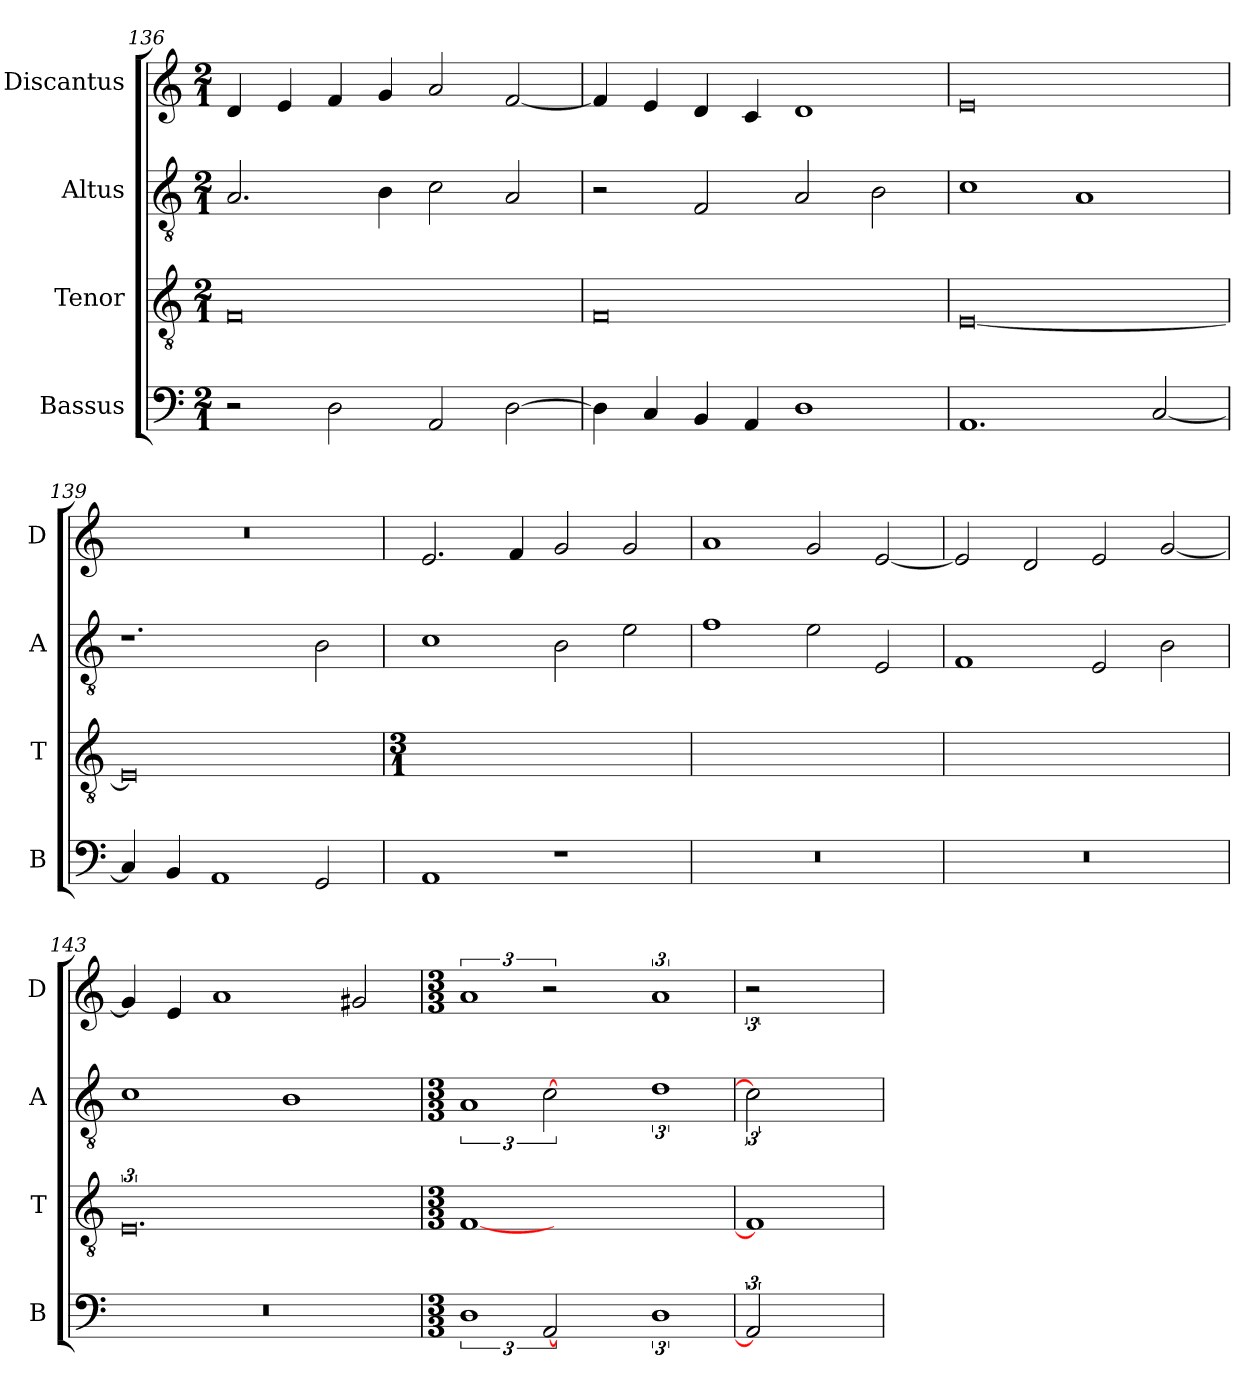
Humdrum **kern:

**kern	**kern	**kern	**kern
*part4	*part3	*part2	*part1
*staff4	*staff3	*staff2	*staff1
*I"Bassus	*I"Tenor	*I"Altus	*I"Discantus
*I'B	*I'T	*I'A	*I'D
*clefF4	*clefGv2	*clefGv2	*clefG2
*k[]	*k[]	*k[]	*k[]
*M2/1	*M2/1	*M2/1	*M2/1
=136	=136	=136	=136
2r	0F	2.A/	4d/
.	.	.	4e/
2D\	.	.	4f/
.	.	4B\	4g/
2AA/	.	2c\	2a/
[2D\	.	2A/	[2f/
=137	=137	=137	=137
4D\]	0F	2r	4f/]
4C/	.	.	4e/
4BB/	.	2F/	4d/
4AA/	.	.	4c/
1D	.	2A/	1d
.	.	2B\	.
=138	=138	=138	=138
1.AA	[0E	1c	0e
.	.	1A	.
[2C/	.	.	.
=139	=139	=139	=139
4C/]	0E]	1.r	0r
4BB/	.	.	.
1AA	.	.	.
2GG/	.	2B\	.
=140	=140	=140	=140
*	*M3/1	*	*
1AA	0r	1c	2.e/
.	.	.	4f/
1r	.	2B\	2g/
.	.	2e\	2g/
=141	=141	=141	=141
0r	0r	1f	1a
.	.	2e\	2g/
.	.	2E/	[2e/
=142	=142	=142	=142
0r	0r	1F	2e/]
.	.	.	2d/
.	.	2E/	2e/
.	.	2B\	[2g/
=143	=143	=143	=143
0r	3%4.E	1c	4g/]
.	.	.	4e/
.	.	.	1a
.	.	1B	.
.	.	.	2g#X/
=144	=144	=144	=144
*M3/3	*M3/3	*M3/3	*M3/3
3%2D	[1F	3%2A	3%2a
[3AA	.	[3c	3r
3ryy	1ryy	3ryy	3ryy
3%2D	.	3%2d	3%2a
=145	=145	=145	=145
3AA]	1F]	3c]	3r
3%2ryy	.	3%2ryy	3%2ryy
=	=	=	=
*-	*-	*-	*-
